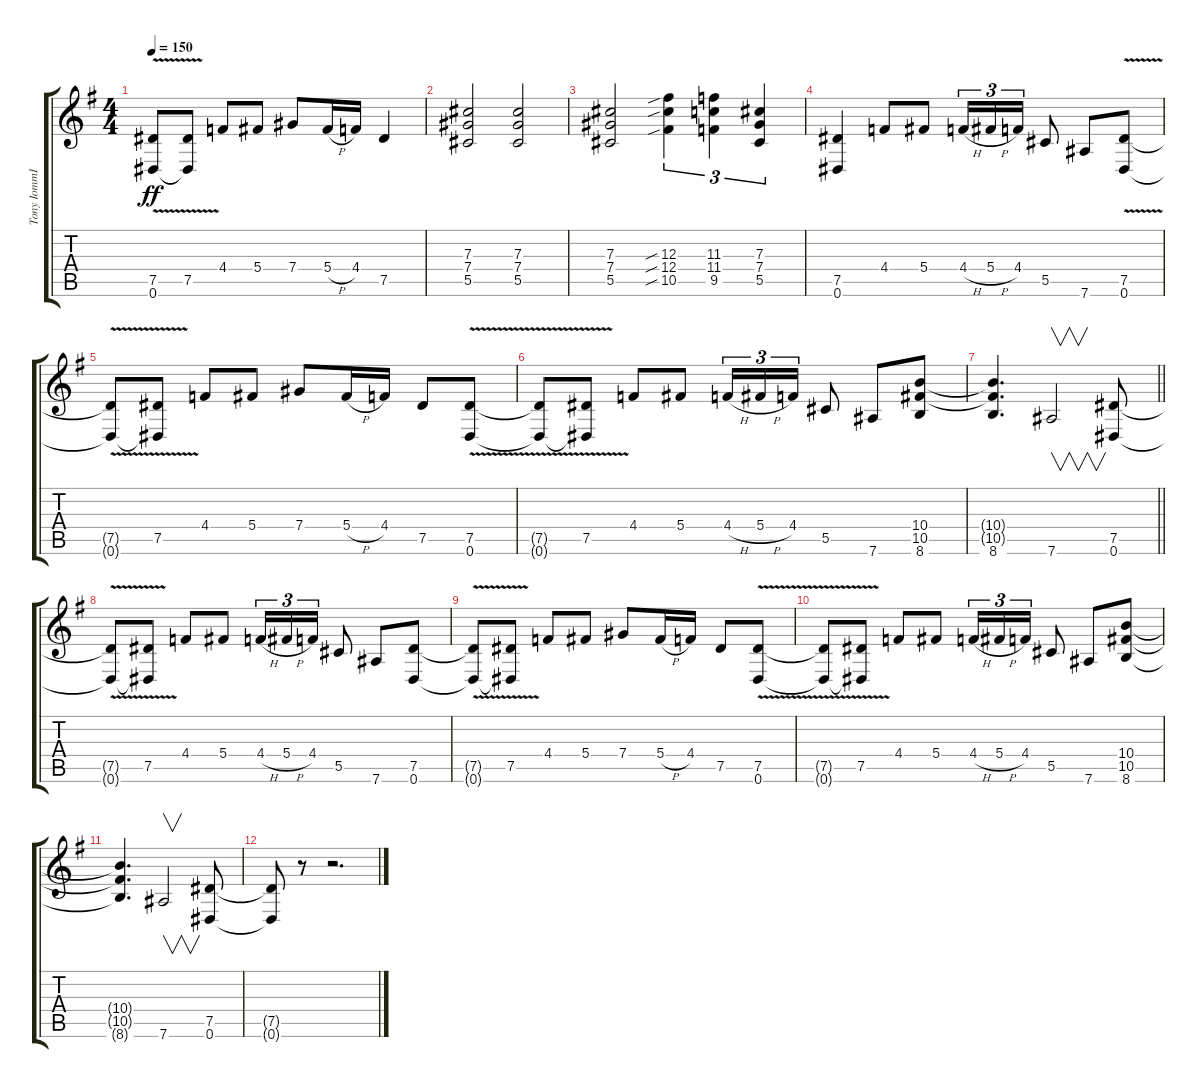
\track ("Tony IommI Electric (Rhythm)" "Tony IommI") {instrument distortionguitar}
\staff {score tabs}
\tuning (Eb4 Bb3 Gb3 Db3 Ab2 Eb2) {hide}
\ts (4 4)
\tempo 150
\clef g2
\ks g
(7.5{v t} 0.6{v t}).8{dy ff} (7.5 0.6{t}).8 4.4.8 5.4.8 7.4.8 5.4{h}.16 4.4.16 7.5.4 |
(7.3 7.4 5.5).2 (7.3 7.4 5.5).2 |
(7.3 7.4 5.5).2 (12.3{sib} 12.4{sib} 10.5{sib}).4{tu (3 2)} (11.3 11.4 9.5).4{tu (3 2)} (7.3 7.4 5.5).4{tu (3 2)} |
(7.5 0.6).4 4.4.8 5.4.8 4.4{h}.16{tu (3 2)} 5.4{h}.16{tu (3 2)} 4.4.16{tu (3 2)} 5.5.8 7.6.8 (7.5{v} 0.6{v}).8 |
(7.5{v t} 0.6{v t}).8 (7.5 0.6{t}).8 4.4.8 5.4.8 7.4.8 5.4{h}.16 4.4.16 7.5.8 (7.5{v} 0.6{v}).8 |
(7.5{v t} 0.6{v t}).8 (7.5 0.6{t}).8 4.4.8 5.4.8 4.4{h}.16{tu (3 2)} 5.4{h}.16{tu (3 2)} 4.4.16{tu (3 2)} 5.5.8 7.6.8 (10.4 10.5 8.6).8 |
\barLineRight lightlight
(10.4{t} 10.5{t} 8.6).4{d} 7.6.2{v} (7.5 0.6).8 |
(7.5{v t} 0.6{v t}).8 (7.5 0.6{t}).8 4.4.8 5.4.8 4.4{h}.16{tu (3 2)} 5.4{h}.16{tu (3 2)} 4.4.16{tu (3 2)} 5.5.8 7.6.8 (7.5 0.6).8 |
(7.5{v t} 0.6{v t}).8 (7.5 0.6{t}).8 4.4.8 5.4.8 7.4.8 5.4{h}.16 4.4.16 7.5.8 (7.5{v} 0.6{v}).8 |
(7.5{v t} 0.6{v t}).8 (7.5 0.6{t}).8 4.4.8 5.4.8 4.4{h}.16{tu (3 2)} 5.4{h}.16{tu (3 2)} 4.4.16{tu (3 2)} 5.5.8 7.6.8 (10.4 10.5 8.6).8 |
(10.4{t} 10.5{t} 8.6{t}).4{d} 7.6.2{v} (7.5 0.6).8 |
(7.5{t} 0.6{t}).8 r.8 r.2{d}
